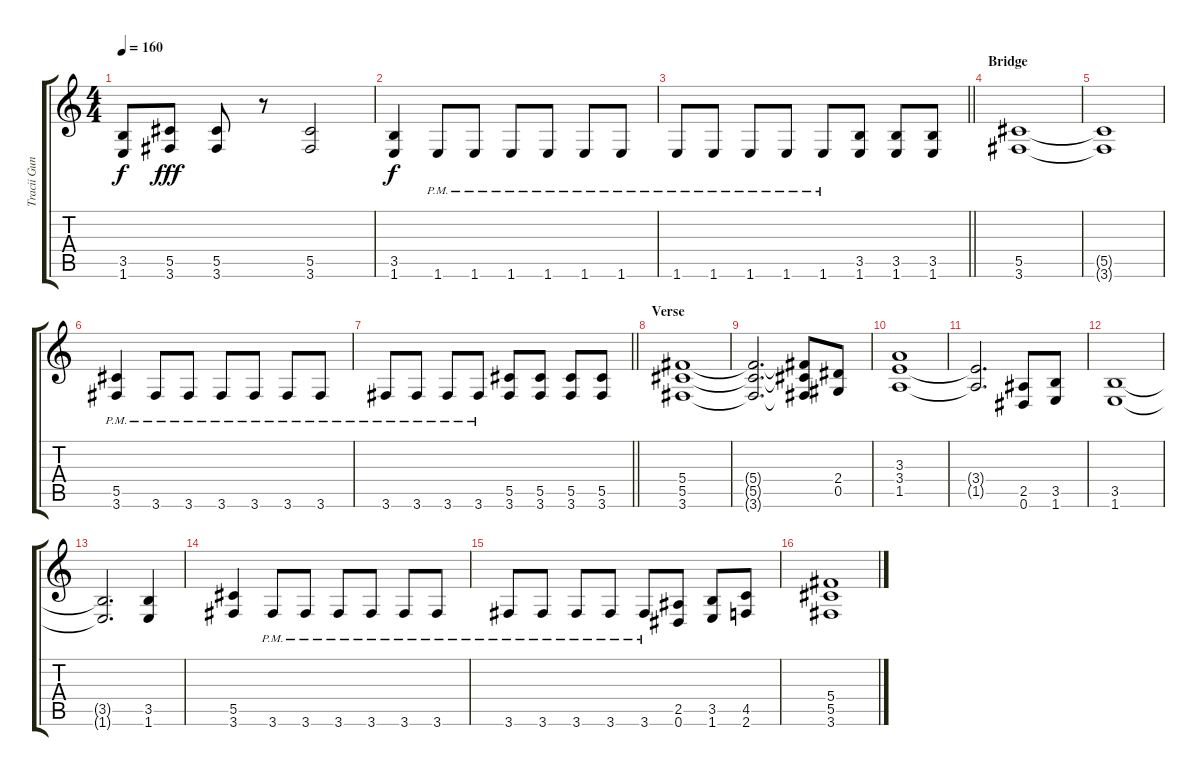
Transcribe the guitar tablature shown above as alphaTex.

\track ("Tracii Guns" "Tracii Gun") {instrument distortionguitar}
\staff {score tabs}
\tuning (Eb4 Bb3 Gb3 Db3 Ab2 Eb2) {hide}
\ts (4 4)
\tempo 160
\clef g2
\ks c
(3.5{t} 1.6{t}).8{dy f} (5.5 3.6).8{dy fff} (5.5 3.6).8 r.8 (5.5 3.6).2 |
(3.5 1.6).4{dy f} 1.6{pm}.8 1.6{pm}.8 1.6{pm}.8 1.6{pm}.8 1.6{pm}.8 1.6{pm}.8 |
\barLineRight lightlight
1.6{pm}.8 1.6{pm}.8 1.6{pm}.8 1.6{pm}.8 1.6{pm}.8 (3.5 1.6).8 (3.5 1.6).8 (3.5 1.6).8 |
\section ("" "Bridge")
(5.5 3.6).1 |
(5.5{t} 3.6{t}).1 |
(5.5{pm} 3.6{pm}).4 3.6{pm}.8 3.6{pm}.8 3.6{pm}.8 3.6{pm}.8 3.6{pm}.8 3.6{pm}.8 |
\barLineRight lightlight
3.6{pm}.8 3.6{pm}.8 3.6{pm}.8 3.6{pm}.8 (5.5 3.6).8 (5.5 3.6).8 (5.5 3.6).8 (5.5 3.6).8 |
\section ("" "Verse")
(5.4 5.5 3.6).1 |
(5.4{t} 5.5{t} 3.6{t}).2{d} (5.4{t} 5.5{t} 3.6{t}).8 (2.4 0.5).8 |
(3.3 3.4 1.5).1 |
(3.4{t} 1.5{t}).2{d} (2.5 0.6).8 (3.5 1.6).8 |
(3.5 1.6).1 |
(3.5{t} 1.6{t}).2{d} (3.5 1.6).4 |
(5.5 3.6).4 3.6{pm}.8 3.6{pm}.8 3.6{pm}.8 3.6{pm}.8 3.6{pm}.8 3.6{pm}.8 |
3.6{pm}.8 3.6{pm}.8 3.6{pm}.8 3.6{pm}.8 3.6{pm}.8 (2.5 0.6).8 (3.5 1.6).8 (4.5 2.6).8 |
(5.4 5.5 3.6).1
